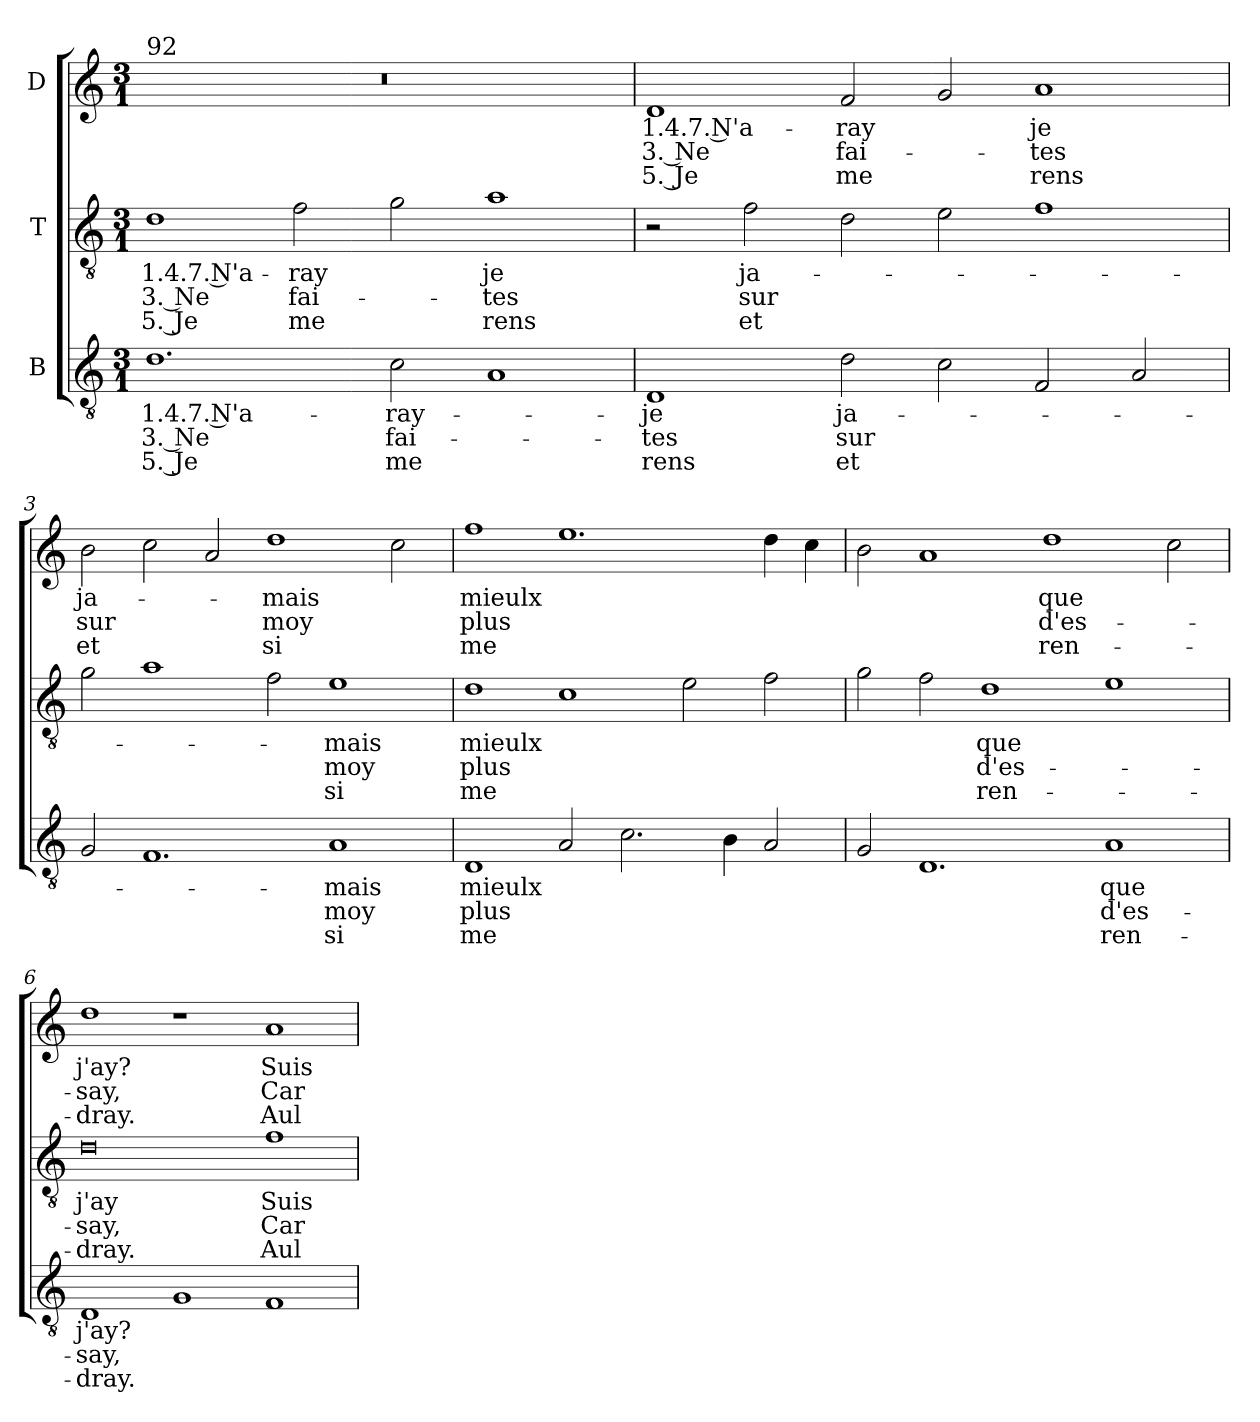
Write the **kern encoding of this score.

**kern	**text	**text	**text	**kern	**text	**text	**text	**kern	**text	**text	**text
*part3	*part3	*part3	*part3	*part2	*part2	*part2	*part2	*part1	*part1	*part1	*part1
*staff3	*staff3	*staff3	*staff3	*staff2	*staff2	*staff2	*staff2	*staff1	*staff1	*staff1	*staff1
*I"B	*	*	*	*I"T	*	*	*	*I"D	*	*	*
!!LO:PB:g=z
*clefGv2	*	*	*	*clefGv2	*	*	*	*clefG2	*	*	*
*ITrd7c12	*	*	*	*ITrd7c12	*	*	*	*	*	*	*
*k[]	*	*	*	*k[]	*	*	*	*k[]	*	*	*
*C:	*	*	*	*C:	*	*	*	*C:	*	*	*
*M3/1	*	*	*	*M3/1	*	*	*	*M3/1	*	*	*
=1	=1	=1	=1	=1	=1	=1	=1	=1	=1	=1	=1
!	!LO:LY:b:color=#000000	!LO:LY:b:color=#000000	!LO:LY:b:color=#000000	!	!	!	!	!	!	!	!
!	!	!	!	!	!	!	!	!LO:TX:a:t=92	!	!	!
!	!	!	!	!	!LO:LY:b:color=#000000	!LO:LY:b:color=#000000	!LO:LY:b:color=#000000	!	!	!	!
1.Di\	1.4.7. N'a-	3. Ne	5. Je	1Di\	1.4.7. N'a-	3. Ne	5. Je	0.r	.	.	.
!	!	!	!	!	!LO:LY:b:color=#000000	!LO:LY:b:color=#000000	!LO:LY:b:color=#000000	!	!	!	!
.	.	.	.	2Fi\	-ray	fai-	me	.	.	.	.
!	!LO:LY:b:color=#000000	!LO:LY:b:color=#000000	!LO:LY:b:color=#000000	!	!	!	!	!	!	!	!
2Ci\	-ray-	fai-	me	2Gi\	.	.	.	.	.	.	.
!	!	!	!	!	!LO:LY:b:color=#000000	!LO:LY:b:color=#000000	!LO:LY:b:color=#000000	!	!	!	!
1AAi/	.	.	.	1Ai\	je	-tes	rens	.	.	.	.
=2	=2	=2	=2	=2	=2	=2	=2	=2	=2	=2	=2
!	!LO:LY:b:color=#000000	!LO:LY:b:color=#000000	!LO:LY:b:color=#000000	!	!	!	!	!	!	!	!
!	!	!	!	!	!	!	!	!	!LO:LY:b:color=#000000	!LO:LY:b:color=#000000	!LO:LY:b:color=#000000
1DDi/	-je	-tes	rens	2r	.	.	.	1di/	1.4.7. N'a-	3. Ne	5. Je
!	!	!	!	!	!LO:LY:b:color=#000000	!LO:LY:b:color=#000000	!LO:LY:b:color=#000000	!	!	!	!
.	.	.	.	2Fi\	ja-	sur	et	.	.	.	.
!	!LO:LY:b:color=#000000	!LO:LY:b:color=#000000	!LO:LY:b:color=#000000	!	!	!	!	!	!	!	!
!	!	!	!	!	!	!	!	!	!LO:LY:b:color=#000000	!LO:LY:b:color=#000000	!LO:LY:b:color=#000000
2Di\	ja-	sur	et	2Di\	.	.	.	2fi/	-ray	fai-	me
2Ci\	.	.	.	2Ei\	.	.	.	2gi/	.	.	.
!	!	!	!	!	!	!	!	!	!LO:LY:b:color=#000000	!LO:LY:b:color=#000000	!LO:LY:b:color=#000000
2FFi/	.	.	.	1Fi\	.	.	.	1ai/	je	-tes	rens
2AAi/	.	.	.	.	.	.	.	.	.	.	.
=3	=3	=3	=3	=3	=3	=3	=3	=3	=3	=3	=3
!	!	!	!	!	!	!	!	!	!LO:LY:b:color=#000000	!LO:LY:b:color=#000000	!LO:LY:b:color=#000000
2GGi/	.	.	.	2Gi\	.	.	.	2bi\	ja-	sur	et
1.FFi/	.	.	.	1Ai\	.	.	.	2cci\	.	.	.
.	.	.	.	.	.	.	.	2ai/	.	.	.
!	!	!	!	!	!	!	!	!	!LO:LY:b:color=#000000	!LO:LY:b:color=#000000	!LO:LY:b:color=#000000
.	.	.	.	2Fi\	.	.	.	1ddi\	-mais	moy	si
!	!LO:LY:b:color=#000000	!LO:LY:b:color=#000000	!LO:LY:b:color=#000000	!	!	!	!	!	!	!	!
!	!	!	!	!	!LO:LY:b:color=#000000	!LO:LY:b:color=#000000	!LO:LY:b:color=#000000	!	!	!	!
1AAi/	-mais	moy	si	1Ei\	-mais	moy	si	.	.	.	.
.	.	.	.	.	.	.	.	2cci\	.	.	.
=4	=4	=4	=4	=4	=4	=4	=4	=4	=4	=4	=4
!	!LO:LY:b:color=#000000	!LO:LY:b:color=#000000	!LO:LY:b:color=#000000	!	!	!	!	!	!	!	!
!	!	!	!	!	!LO:LY:b:color=#000000	!LO:LY:b:color=#000000	!LO:LY:b:color=#000000	!	!	!	!
!	!	!	!	!	!	!	!	!	!LO:LY:b:color=#000000	!LO:LY:b:color=#000000	!LO:LY:b:color=#000000
1DDi/	mieulx	plus	me	1Di\	mieulx	plus	me	1ffi\	mieulx	plus	me
2AAi/	.	.	.	1Ci\	.	.	.	1.eei\	.	.	.
2.Ci\	.	.	.	.	.	.	.	.	.	.	.
.	.	.	.	2Ei\	.	.	.	.	.	.	.
4BBi\	.	.	.	.	.	.	.	.	.	.	.
2AAi/	.	.	.	2Fi\	.	.	.	4ddi\	.	.	.
.	.	.	.	.	.	.	.	4cci\	.	.	.
!!LO:LB:g=z
=5	=5	=5	=5	=5	=5	=5	=5	=5	=5	=5	=5
2GGi/	.	.	.	2Gi\	.	.	.	2bi\	.	.	.
1.DDi/	.	.	.	2Fi\	.	.	.	1ai/	.	.	.
!	!	!	!	!	!LO:LY:b:color=#000000	!LO:LY:b:color=#000000	!LO:LY:b:color=#000000	!	!	!	!
.	.	.	.	1Di\	que	d'es-	ren-	.	.	.	.
!	!	!	!	!	!	!	!	!	!LO:LY:b:color=#000000	!LO:LY:b:color=#000000	!LO:LY:b:color=#000000
.	.	.	.	.	.	.	.	1ddi\	que	d'es-	ren-
!	!LO:LY:b:color=#000000	!LO:LY:b:color=#000000	!LO:LY:b:color=#000000	!	!	!	!	!	!	!	!
1AAi/	que	d'es-	ren-	1Ei\	.	.	.	.	.	.	.
.	.	.	.	.	.	.	.	2cci\	.	.	.
=6	=6	=6	=6	=6	=6	=6	=6	=6	=6	=6	=6
!	!LO:LY:b:color=#000000	!LO:LY:b:color=#000000	!LO:LY:b:color=#000000	!	!	!	!	!	!	!	!
!	!	!	!	!	!LO:LY:b:color=#000000	!LO:LY:b:color=#000000	!LO:LY:b:color=#000000	!	!	!	!
!	!	!	!	!	!	!	!	!	!LO:LY:b:color=#000000	!LO:LY:b:color=#000000	!LO:LY:b:color=#000000
1DDi/	j'ay?	-say,	-dray.	0Di\	j'ay	-say,	-dray.	1ddi\	j'ay?	-say,	-dray.
1GGi/	.	.	.	.	.	.	.	1r	.	.	.
!	!	!	!	!	!LO:LY:b:color=#000000	!LO:LY:b:color=#000000	!LO:LY:b:color=#000000	!	!	!	!
!	!	!	!	!	!	!	!	!	!LO:LY:b:color=#000000	!LO:LY:b:color=#000000	!LO:LY:b:color=#000000
1FFi/	.	.	.	1Fi\	Suis	Car	Aul-	1ai/	Suis	Car	Aul-
=	=	=	=	=	=	=	=	=	=	=	=
*-	*-	*-	*-	*-	*-	*-	*-	*-	*-	*-	*-
